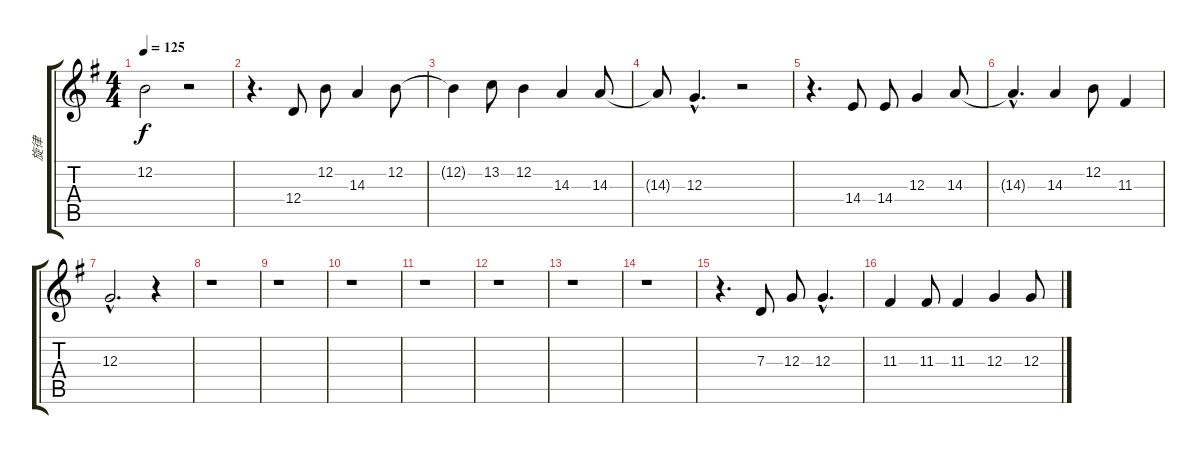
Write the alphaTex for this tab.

\track ("旋律" "旋律") {instrument accordion}
\staff {score tabs}
\tuning (E4 B3 G3 D3 A2 E2) {hide}
\ts (4 4)
\tempo 125
\clef g2
\ks g
12.2{t}.2{dy f} r.2 |
r.4{d} 12.4.8 12.2.8 14.3.4 12.2.8 |
12.2{t}.4 13.2.8 12.2.4 14.3.4 14.3.8 |
14.3{t}.8 12.3{hac}.4{d} r.2 |
r.4{d} 14.4.8 14.4.8 12.3.4 14.3.8 |
14.3{hac t}.4{d} 14.3.4 12.2.8 11.3.4 |
12.3{hac}.2{d} r.4 |
r.1 |
r.1 |
r.1 |
r.1 |
r.1 |
r.1 |
r.1 |
r.4{d} 7.3.8 12.3.8 12.3{hac}.4{d} |
11.3.4 11.3.8 11.3.4 12.3.4 12.3.8
